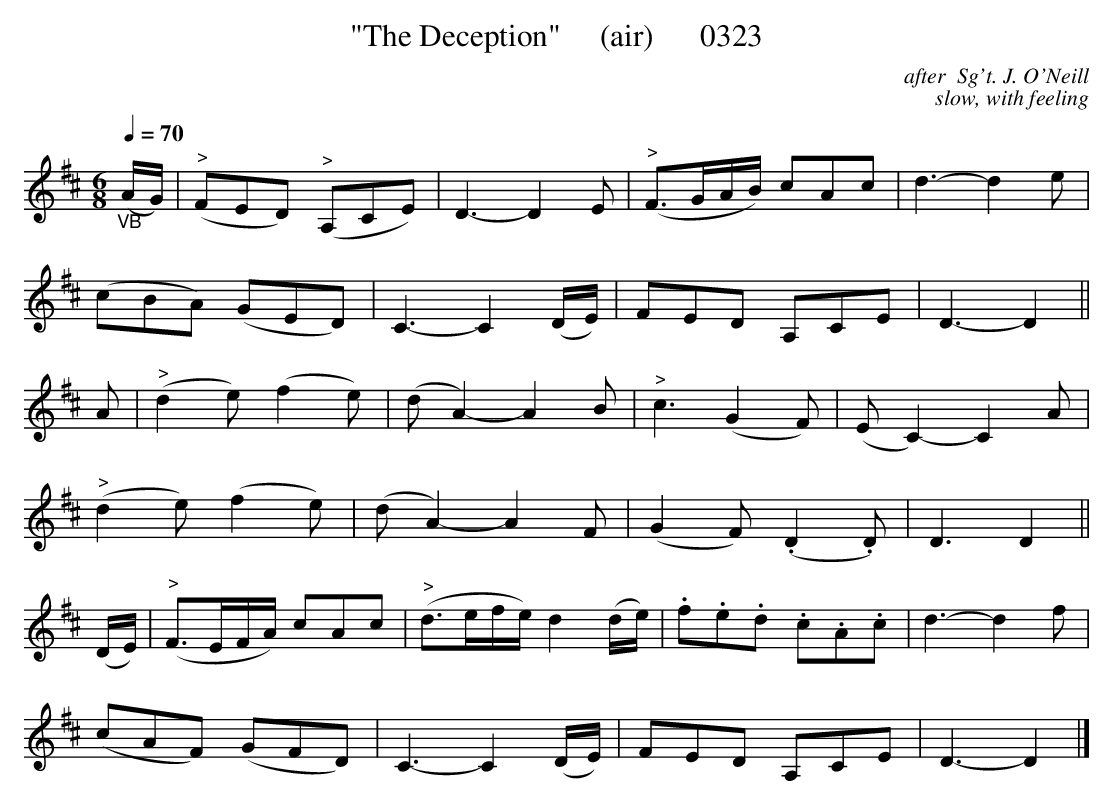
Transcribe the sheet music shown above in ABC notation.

X:1
T:"The Deception"     (air)      0323
C:after  Sg't. J. O'Neill
C:slow, with feeling
Q:1/4=70
M:6/8
L:1/8
K:D
"_VB"(A/2G/2)|"^>"(FED) "^>"(A,CE)|D3-D2E|"^>"(F3/2G/2A/2B/2) cAc|d3-d2e|
(cBA) (GED)|C3-C2(D/2E/2)|FED A,CE|D3-D2||
A|"^>"(d2e) (f2e)|(d A2-)A2B|"^>"c3(G2F)|(E C2-)C2A|
"^>"(d2e) (f2e)|(d A2-)A2F|(G2F) (.D2.D)|D3D2||
(D/2E/2)|"^>"(F3/2E/2F/2A/2) cAc|"^>"(d3/2e/2f/2e/2) d2(d/2e/2)|.f.e.d .c.A.c|d3-d2f|
(cAF) (GFD)|C3-C2(D/2E/2)|FED A,CE|D3-D2|]
